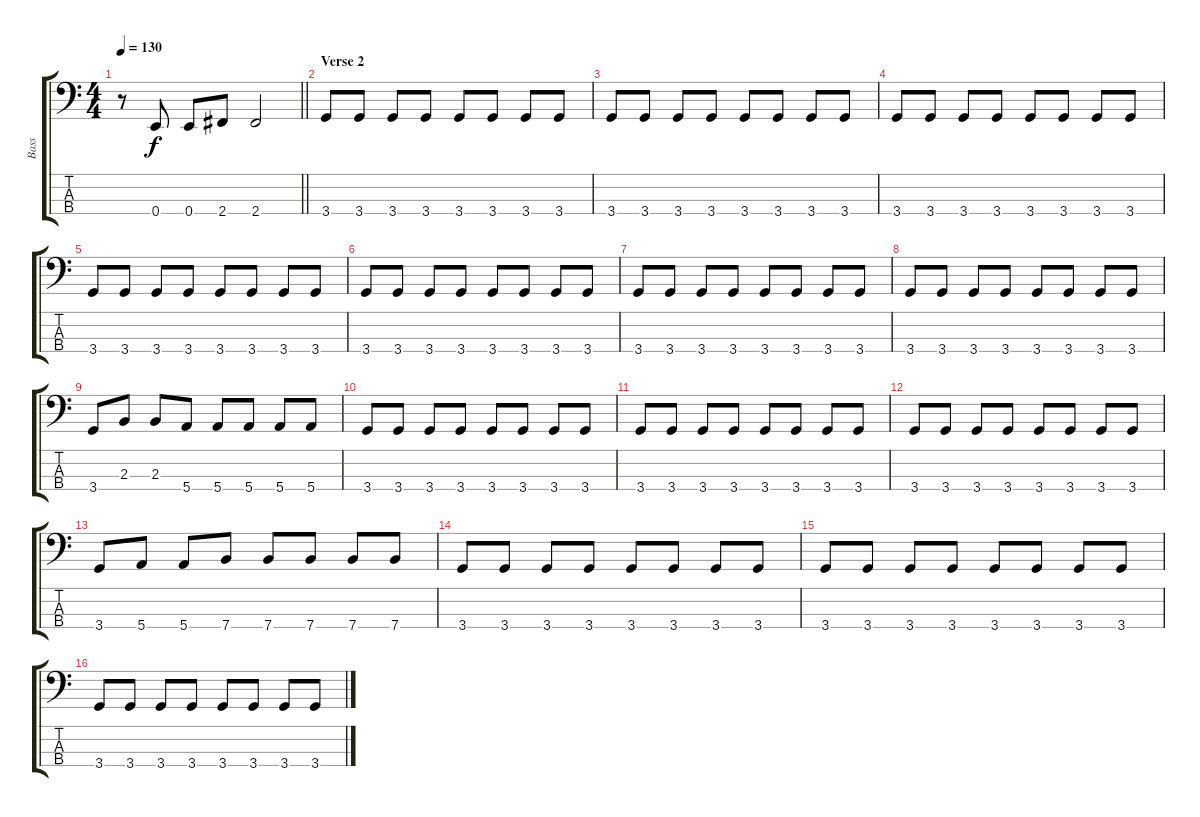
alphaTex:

\track ("Bass" "Bass") {instrument electricbassfinger}
\staff {score tabs}
\tuning (G2 D2 A1 E1) {hide}
\ts (4 4)
\tempo 130
\clef f4
\barLineRight lightlight
\ks c
r.8{dy f} 0.4.8 0.4.8 2.4.8 2.4.2 |
\section ("" "Verse 2")
3.4.8 3.4.8 3.4.8 3.4.8 3.4.8 3.4.8 3.4.8 3.4.8 |
3.4.8 3.4.8 3.4.8 3.4.8 3.4.8 3.4.8 3.4.8 3.4.8 |
3.4.8 3.4.8 3.4.8 3.4.8 3.4.8 3.4.8 3.4.8 3.4.8 |
3.4.8 3.4.8 3.4.8 3.4.8 3.4.8 3.4.8 3.4.8 3.4.8 |
3.4.8 3.4.8 3.4.8 3.4.8 3.4.8 3.4.8 3.4.8 3.4.8 |
3.4.8 3.4.8 3.4.8 3.4.8 3.4.8 3.4.8 3.4.8 3.4.8 |
3.4.8 3.4.8 3.4.8 3.4.8 3.4.8 3.4.8 3.4.8 3.4.8 |
3.4.8 2.3.8 2.3.8 5.4.8 5.4.8 5.4.8 5.4.8 5.4.8 |
3.4.8 3.4.8 3.4.8 3.4.8 3.4.8 3.4.8 3.4.8 3.4.8 |
3.4.8 3.4.8 3.4.8 3.4.8 3.4.8 3.4.8 3.4.8 3.4.8 |
3.4.8 3.4.8 3.4.8 3.4.8 3.4.8 3.4.8 3.4.8 3.4.8 |
3.4.8 5.4.8 5.4.8 7.4.8 7.4.8 7.4.8 7.4.8 7.4.8 |
3.4.8 3.4.8 3.4.8 3.4.8 3.4.8 3.4.8 3.4.8 3.4.8 |
3.4.8 3.4.8 3.4.8 3.4.8 3.4.8 3.4.8 3.4.8 3.4.8 |
3.4.8 3.4.8 3.4.8 3.4.8 3.4.8 3.4.8 3.4.8 3.4.8
